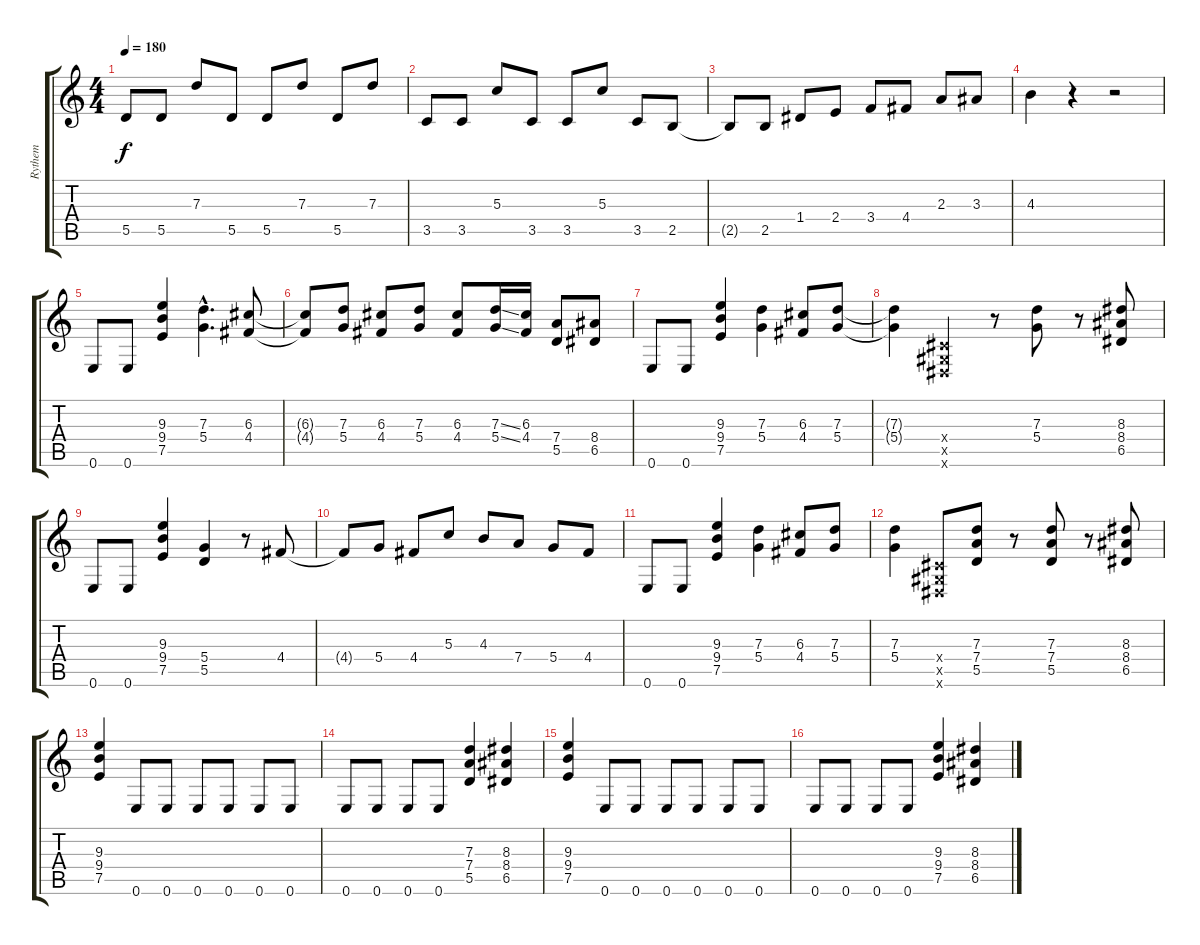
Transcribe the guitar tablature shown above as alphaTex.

\track ("Rythem" "Rythem") {instrument overdrivenguitar}
\staff {score tabs}
\tuning (E4 B3 G3 D3 A2 E2) {hide}
\ts (4 4)
\tempo 180
\clef g2
\ks c
5.5.8{dy f} 5.5.8 7.3.8 5.5.8 5.5.8 7.3.8 5.5.8 7.3.8 |
3.5.8 3.5.8 5.3.8 3.5.8 3.5.8 5.3.8 3.5.8 2.5.8 |
2.5{t}.8 2.5.8 1.4.8 2.4.8 3.4.8 4.4.8 2.3.8 3.3.8 |
4.3.4 r.4 r.2 |
0.6.8 0.6.8 (9.3 9.4 7.5).4 (7.3{hac} 5.4{hac}).4{d} (6.3 4.4).8 |
(6.3{t} 4.4{t}).8 (7.3 5.4).8 (6.3 4.4).8 (7.3 5.4).8 (6.3 4.4).8 (7.3{ss} 5.4{ss}).16 (6.3 4.4).16 (7.4 5.5).8 (8.4 6.5).8 |
0.6.8 0.6.8 (9.3 9.4 7.5).4 (7.3 5.4).4 (6.3 4.4).8 (7.3 5.4).8 |
(7.3{t} 5.4{t}).4 (-1.4{x} -1.5{x} -1.6{x}).4 r.8 (7.3 5.4).8 r.8 (8.3 8.4 6.5).8 |
0.6.8 0.6.8 (9.3 9.4 7.5).4 (5.4 5.5).4 r.8 4.4.8 |
4.4{t}.8 5.4.8 4.4.8 5.3.8 4.3.8 7.4.8 5.4.8 4.4.8 |
0.6.8 0.6.8 (9.3 9.4 7.5).4 (7.3 5.4).4 (6.3 4.4).8 (7.3 5.4).8 |
(7.3 5.4).4 (-1.4{x} -1.5{x} -1.6{x}).8 (7.3 7.4 5.5).8 r.8 (7.3 7.4 5.5).8 r.8 (8.3 8.4 6.5).8 |
(9.3 9.4 7.5).4 0.6.8 0.6.8 0.6.8 0.6.8 0.6.8 0.6.8 |
0.6.8 0.6.8 0.6.8 0.6.8 (7.3 7.4 5.5).4 (8.3 8.4 6.5).4 |
(9.3 9.4 7.5).4 0.6.8 0.6.8 0.6.8 0.6.8 0.6.8 0.6.8 |
0.6.8 0.6.8 0.6.8 0.6.8 (9.3 9.4 7.5).4 (8.3 8.4 6.5).4
